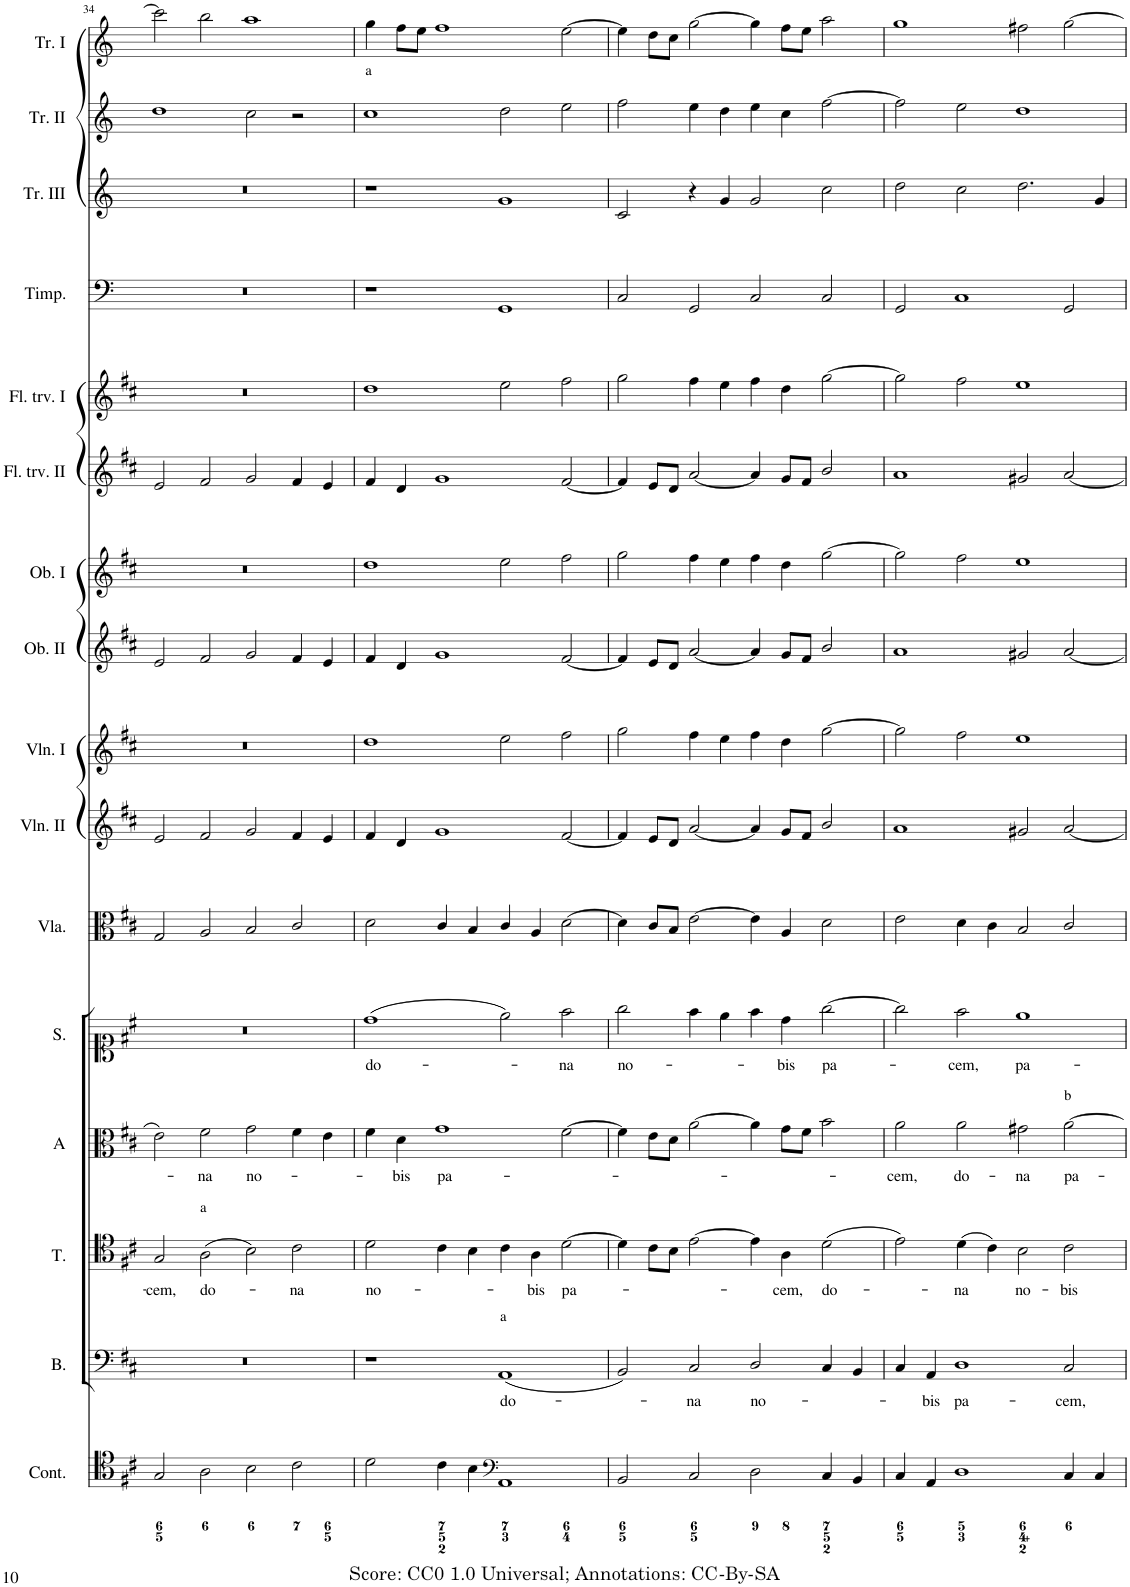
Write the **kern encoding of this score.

**kern	**kern	**text	**kern	**text	**kern	**text	**kern	**text	**kern	**kern	**kern	**kern	**kern	**kern	**kern	**kern	**kern	**kern	**kern
*part16	*part15	*part15	*part14	*part14	*part13	*part13	*part12	*part12	*part11	*part10	*part9	*part8	*part7	*part6	*part5	*part4	*part3	*part2	*part1
*staff16	*staff15	*staff15	*staff14	*staff14	*staff13	*staff13	*staff12	*staff12	*staff11	*staff10	*staff9	*staff8	*staff7	*staff6	*staff5	*staff4	*staff3	*staff2	*staff1
*I"Continuo [Figured bass from mvt 6: &quot;Gratias&quot;]	*I"Basso	*	*I"Tenore	*	*I"Alt	*	*I"Soprano	*	*I"Viola	*I"Violino II	*I"Violino I	*I"Oboe II	*I"Oboe I	*I"Flauto traverso II	*I"Flauto traverso I	*I"Timpani	*I"Tromba III	*I"Tromba II	*I"Tromba I
*I'Cont.	*I'B.	*	*I'T.	*	*I'A	*	*I'S.	*	*I'Vla.	*I'Vln. II	*I'Vln. I	*I'Ob. II	*I'Ob. I	*I'Fl. trv. II	*I'Fl. trv. I	*I'Timp.	*I'Tr. III	*I'Tr. II	*I'Tr. I
!!LO:PB:g=z
*clefC4	*clefF4	*	*clefC4	*	*clefC3	*	*clefC1	*	*clefC3	*clefG2	*clefG2	*clefG2	*clefG2	*clefG2	*clefG2	*clefF4	*clefG2	*clefG2	*clefG2
*	*	*	*	*	*	*	*	*	*	*	*	*	*	*	*	*Trd-1c-2	*Trd-1c-2	*Trd-1c-2	*Trd-1c-2
*k[f#c#]	*k[f#c#]	*	*k[f#c#]	*	*k[f#c#]	*	*k[f#c#]	*	*k[f#c#]	*k[f#c#]	*k[f#c#]	*k[f#c#]	*k[f#c#]	*k[f#c#]	*k[f#c#]	*k[]	*k[]	*k[]	*k[]
*M4/2	*M4/2	*	*M4/2	*	*M4/2	*	*M4/2	*	*M4/2	*M4/2	*M4/2	*M4/2	*M4/2	*M4/2	*M4/2	*M4/2	*M4/2	*M4/2	*M4/2
*met(c|)	*met(c|)	*	*met(c|)	*	*met(c|)	*	*met(c|)	*	*met(c|)	*met(c|)	*met(c|)	*met(c|)	*met(c|)	*met(c|)	*met(c|)	*met(c|)	*met(c|)	*met(c|)	*met(c|)
=34	=34	=34	=34	=34	=34	=34	=34	=34	=34	=34	=34	=34	=34	=34	=34	=34	=34	=34	=34
!	!	!	!	!LO:LY:b	!	!	!	!	!	!	!	!	!	!	!	!	!	!	!
2G/	0r	.	2G/	-cem,	2e\	.	0r	.	2G/	2e/	0r	2e/	0r	2e/	0r	0r	0r	1dd	2ccc\]
!	!	!	!LO:TX:a:t=a	!	!	!	!	!	!	!	!	!	!	!	!	!	!	!	!
!	!	!	!	!LO:LY:b	!	!LO:LY:b	!	!	!	!	!	!	!	!	!	!	!	!	!
2A\	.	.	(2A\	do-	2f#\	-na	.	.	2A/	2f#/	.	2f#/	.	2f#/	.	.	.	.	2bb\
!	!	!	!	!	!	!LO:LY:b	!	!	!	!	!	!	!	!	!	!	!	!	!
2B\	.	.	2B\)	.	2g\	no-	.	.	2B/	2g/	.	2g/	.	2g/	.	.	.	2cc\	1aa
!	!	!	!	!LO:LY:b	!	!	!	!	!	!	!	!	!	!	!	!	!	!	!
2c#\	.	.	2c#\	-na	4f#\	.	.	.	2c#/	4f#/	.	4f#/	.	4f#/	.	.	.	2r	.
.	.	.	.	.	4e\	.	.	.	.	4e/	.	4e/	.	4e/	.	.	.	.	.
=35	=35	=35	=35	=35	=35	=35	=35	=35	=35	=35	=35	=35	=35	=35	=35	=35	=35	=35	=35
!	!	!	!	!	!	!	!	!	!	!	!	!	!	!	!	!	!	!LO:TX:a:t=a	!
!	!	!	!	!LO:LY:b	!	!	!	!LO:LY:b	!	!	!	!	!	!	!	!	!	!	!
2d\	1r	.	2d\	no-	4f#\	.	(1dd	do-	2d\	4f#/	1dd	4f#/	1dd	4f#/	1dd	1r	1r	1cc	4gg\
!	!	!	!	!	!	!LO:LY:b	!	!	!	!	!	!	!	!	!	!	!	!	!
.	.	.	.	.	4d\	-bis	.	.	.	4d/	.	4d/	.	4d/	.	.	.	.	8ff\L
.	.	.	.	.	.	.	.	.	.	.	.	.	.	.	.	.	.	.	8ee\J
!	!	!	!	!	!	!LO:LY:b	!	!	!	!	!	!	!	!	!	!	!	!	!
4c#\	.	.	4c#\	.	1g	pa-	.	.	4c#/	1g	.	1g	.	1g	.	.	.	.	1ff
4B\	.	.	4B\	.	.	.	.	.	4B/	.	.	.	.	.	.	.	.	.	.
*clefF4	*	*	*	*	*	*	*	*	*	*	*	*	*	*	*	*	*	*	*
!	!LO:TX:a:t=a	!	!	!	!	!	!	!	!	!	!	!	!	!	!	!	!	!	!
!	!	!LO:LY:b	!	!	!	!	!	!	!	!	!	!	!	!	!	!	!	!	!
1AA	(1AA	do-	4c#\	.	.	.	2ee\)	.	4c#/	.	2ee\	.	2ee\	.	2ee\	1GG	1g	2dd\	.
!	!	!	!	!LO:LY:b	!	!	!	!	!	!	!	!	!	!	!	!	!	!	!
.	.	.	4A\	-bis	.	.	.	.	4A/	.	.	.	.	.	.	.	.	.	.
!	!	!	!	!LO:LY:b	!	!	!	!LO:LY:b	!	!	!	!	!	!	!	!	!	!	!
.	.	.	[2d\	pa-	[2f#\	.	2ff#\	-na	[2d\	[2f#/	2ff#\	[2f#/	2ff#\	[2f#/	2ff#\	.	.	2ee\	[2ee\
=36	=36	=36	=36	=36	=36	=36	=36	=36	=36	=36	=36	=36	=36	=36	=36	=36	=36	=36	=36
!	!	!	!	!	!	!	!	!LO:LY:b	!	!	!	!	!	!	!	!	!	!	!
2BB/	2BB/)	.	4d\]	.	4f#\]	.	2gg\	no-	4d\]	4f#/]	2gg\	4f#/]	2gg\	4f#/]	2gg\	2C/	2c/	2ff\	4ee\]
.	.	.	8c#\L	.	8e\L	.	.	.	8c#/L	8e/L	.	8e/L	.	8e/L	.	.	.	.	8dd\L
.	.	.	8B\J	.	8d\J	.	.	.	8B/J	8d/J	.	8d/J	.	8d/J	.	.	.	.	8cc\J
!	!	!LO:LY:b	!	!	!	!	!	!	!	!	!	!	!	!	!	!	!	!	!
2C#/	2C#/	-na	[2e\	.	[2a\	.	4ff#\	.	[2e\	[2a/	4ff#\	[2a/	4ff#\	[2a/	4ff#\	2GG/	4r	4ee\	[2gg\
.	.	.	.	.	.	.	4ee\	.	.	.	4ee\	.	4ee\	.	4ee\	.	4g/	4dd\	.
!	!	!LO:LY:b	!	!	!	!	!	!	!	!	!	!	!	!	!	!	!	!	!
2D\	2D/	no-	4e\]	.	4a\]	.	4ff#\	.	4e\]	4a/]	4ff#\	4a/]	4ff#\	4a/]	4ff#\	2C/	2g/	4ee\	4gg\]
!	!	!	!	!LO:LY:b	!	!	!	!LO:LY:b	!	!	!	!	!	!	!	!	!	!	!
.	.	.	4A\	-cem,	8g\L	.	4dd\	-bis	4A/	8g/L	4dd\	8g/L	4dd\	8g/L	4dd\	.	.	4cc\	8ff\L
.	.	.	.	.	8f#\J	.	.	.	.	8f#/J	.	8f#/J	.	8f#/J	.	.	.	.	8ee\J
!	!	!	!	!LO:LY:b	!	!	!	!LO:LY:b	!	!	!	!	!	!	!	!	!	!	!
4C#/	4C#/	.	(2d\	do-	2b\	.	[2gg\	pa-	2d\	2b/	[2gg\	2b/	[2gg\	2b/	[2gg\	2C/	2cc\	[2ff\	2aa\
4BB/	4BB/	.	.	.	.	.	.	.	.	.	.	.	.	.	.	.	.	.	.
=37	=37	=37	=37	=37	=37	=37	=37	=37	=37	=37	=37	=37	=37	=37	=37	=37	=37	=37	=37
!	!	!	!	!	!	!LO:LY:b	!	!	!	!	!	!	!	!	!	!	!	!	!
4C#/	4C#/	.	2e\)	.	2a\	-cem,	2gg\]	.	2e\	1a	2gg\]	1a	2gg\]	1a	2gg\]	2GG/	2dd\	2ff\]	1gg
!	!	!LO:LY:b	!	!	!	!	!	!	!	!	!	!	!	!	!	!	!	!	!
4AA/	4AA/	-bis	.	.	.	.	.	.	.	.	.	.	.	.	.	.	.	.	.
!	!	!LO:LY:b	!	!LO:LY:b	!	!LO:LY:b	!	!LO:LY:b	!	!	!	!	!	!	!	!	!	!	!
1D	1D	pa-	(4d\	-na	2a\	do-	2ff#\	-cem,	4d\	.	2ff#\	.	2ff#\	.	2ff#\	1C	2cc\	2ee\	.
.	.	.	4c#\)	.	.	.	.	.	4c#\	.	.	.	.	.	.	.	.	.	.
!	!	!	!	!LO:LY:b	!	!LO:LY:b	!	!LO:LY:b	!	!	!	!	!	!	!	!	!	!	!
.	.	.	2B\	no-	2g#X\	-na	1ee	pa-	2B/	2g#X/	1ee	2g#X/	1ee	2g#X/	1ee	.	2.dd\	1dd	2ff#X\
!	!	!	!	!	!LO:TX:a:t=b	!	!	!	!	!	!	!	!	!	!	!	!	!	!
!	!	!LO:LY:b	!	!LO:LY:b	!	!LO:LY:b	!	!	!	!	!	!	!	!	!	!	!	!	!
4C#/	2C#/	-cem,	2c#\	-bis	[2a\	pa-	.	.	2c#/	[2a/	.	[2a/	.	[2a/	.	2GG/	.	.	[2gg\
4C#/	.	.	.	.	.	.	.	.	.	.	.	.	.	.	.	.	4g/	.	.
=	=	=	=	=	=	=	=	=	=	=	=	=	=	=	=	=	=	=	=
*-	*-	*-	*-	*-	*-	*-	*-	*-	*-	*-	*-	*-	*-	*-	*-	*-	*-	*-	*-
